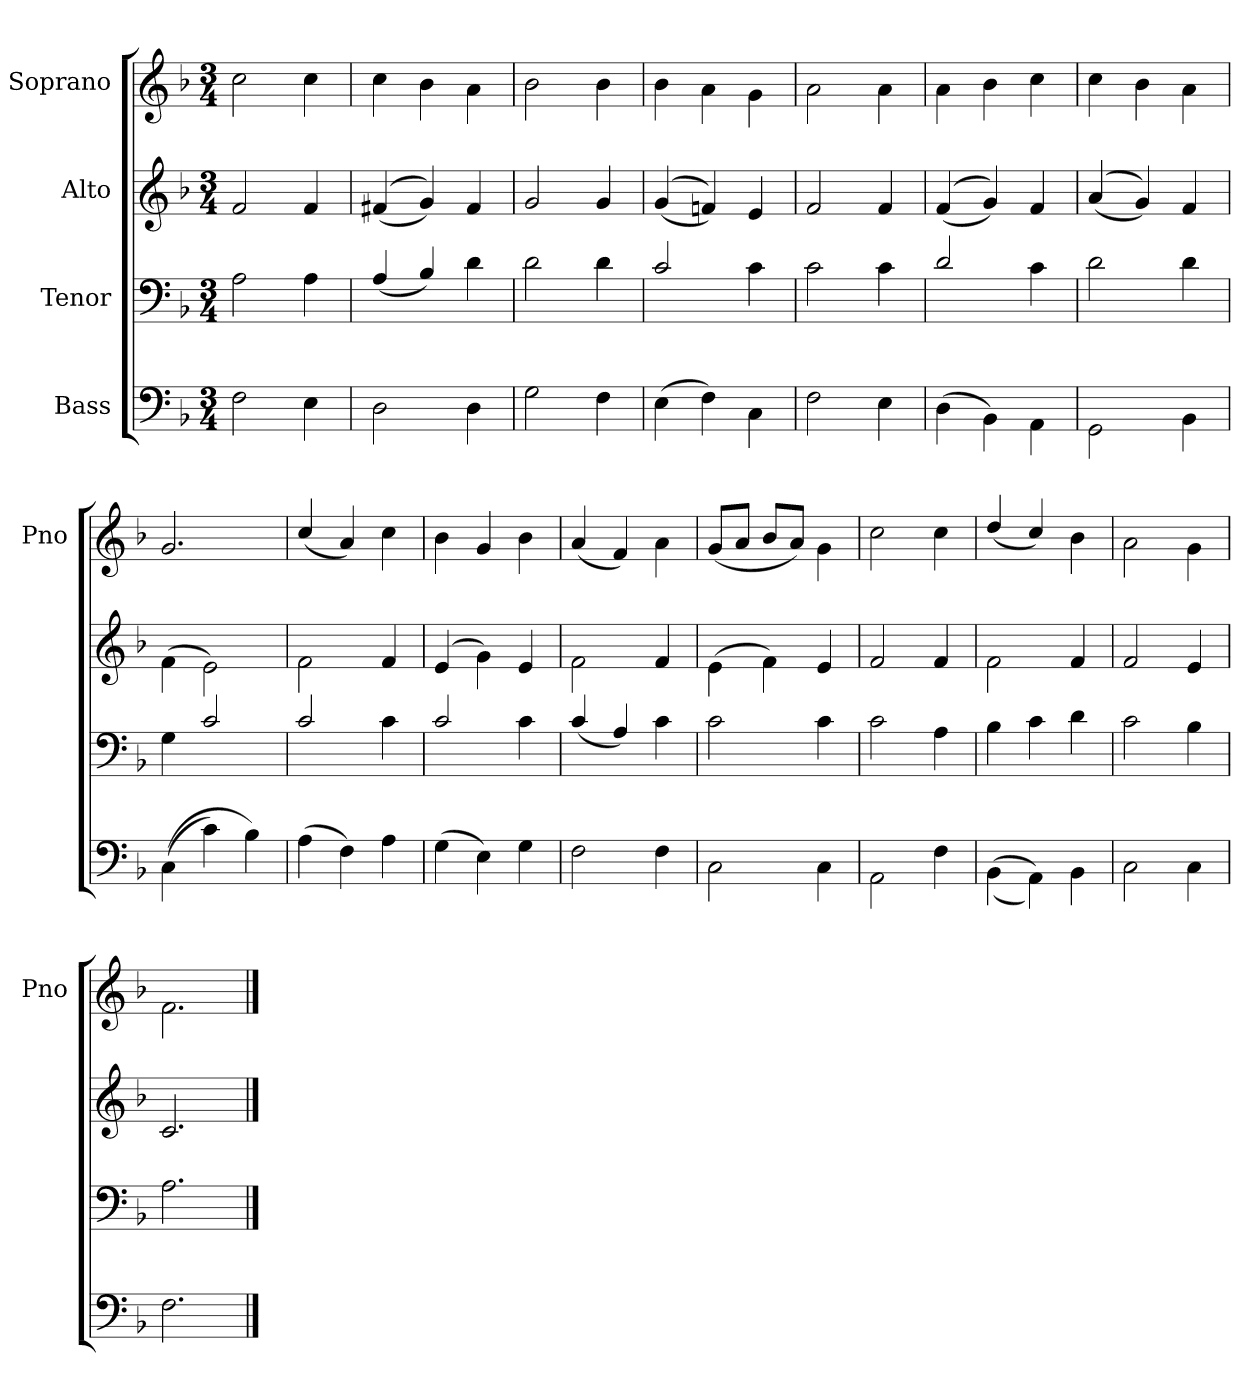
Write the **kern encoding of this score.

**kern	**kern	**kern	**kern
*part4	*part3	*part2	*part1
*staff4	*staff3	*staff2	*staff1
*I"Bass	*I"Tenor	*I"Alto	*I"Soprano
*	*	*	*I'Pno
*clefF4	*clefF4	*clefG2	*clefG2
*k[b-]	*k[b-]	*k[b-]	*k[b-]
*F:	*F:	*F:	*F:
*M3/4	*M3/4	*M3/4	*M3/4
=	=	=	=
2F\	2A\	2f/	2cc\
4E\	4A\	4f/	4cc\
=	=	=	=
2D\	(>4A/	(>(<4f#X/	4cc\
.	4B-/)	4g/))	4b-\
4D\	4d\	4f#/	4a\
=	=	=	=
2G\	2d\	2g/	2b-\
4F\	4d\	4g/	4b-\
=	=	=	=
(<4E\	2c/	(<(>4g/	4b-\
4F\)	.	4fn/))	4a\
4C\	4c\	4e/	4g\
=	=	=	=
2F\	2c\	2f/	2a\
4E\	4c\	4f/	4a\
=	=	=	=
(<4D\	2d/	(>(<4f/	4a\
4BB-\)	.	4g/))	4b-\
4AA\	4c\	4f/	4cc\
=	=	=	=
2GG\	2d\	(<(>4a/	4cc\
.	.	4g/))	4b-\
4BB-\	4d\	4f/	4a\
=	=	=	=
(<(>4C\	4G\	(<4f\	2.g/
4c\)	2c/	2e\)	.
4B-\)	.	.	.
=	=	=	=
(<4A\	2c/	2f\	(>4cc/
4F\)	.	.	4a/)
4A\	4c\	4f/	4cc\
=	=	=	=
(<4G\	2c/	(<4e/	4b-\
4E\)	.	4g\)	(4g/
4G\	4c\	4e/	4b-\
=	=	=	=
2F\	(>4c/	2f\	(>4a/
.	4A/)	.	4f/)
4F\	4c\	4f/	4a\
=	=	=	=
2C\	2c\	(<4e\	(>8g/L
.	.	.	8a/J
.	.	4f\)	8b-/L
.	.	.	8a/J)
4C\	4c\	4e/	4g\
=	=	=	=
2AA\	2c\	2f/	2cc\
4F\	4A\	4f/	4cc\
=	=	=	=
(>(<4BB-\	4B-\	2f\	(>4dd/
4AA\))	4c\	.	4cc/)
4BB-\	4d\	4f/	4b-\
=	=	=	=
2C\	2c\	2f/	2a\
4C\	4B-\	4e/	4g\
=	=	=	=
2.F\	2.A\	2.c/	2.f\
==	==	==	==
*-	*-	*-	*-
